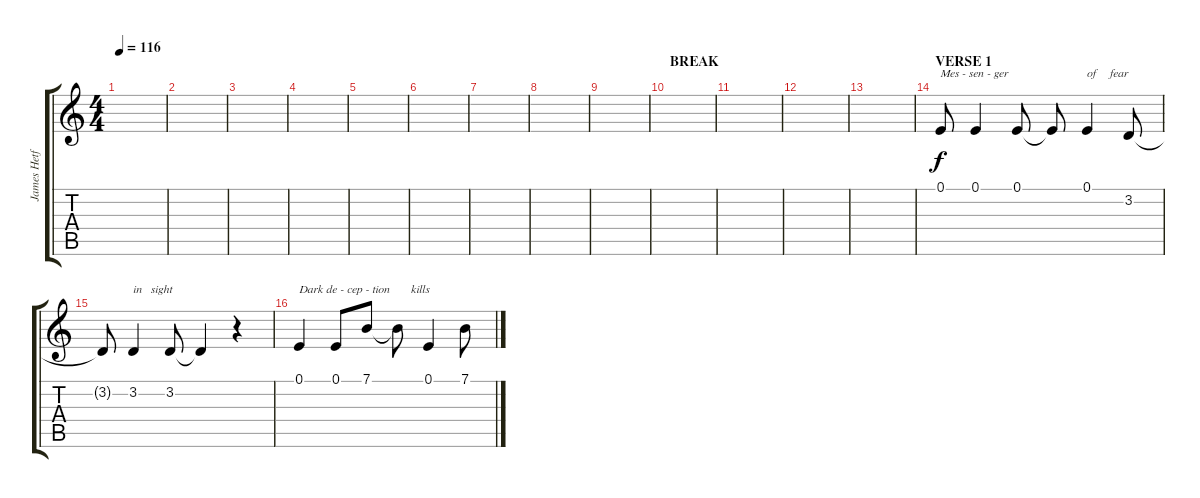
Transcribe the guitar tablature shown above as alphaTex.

\track ("James Hetfeild (Vocals)" "James Hetf") {instrument cello}
\staff {score tabs}
\tuning (E4 B3 G3 D3 A2 D2) {hide}
\ts (4 4)
\tempo 116
\clef g2
\ks c
|
|
|
|
|
|
|
|
|
\section ("" "BREAK")
|
|
|
|
\section ("" "VERSE 1")
0.1.8{txt "Mes - sen - ger "} 0.1.4 0.1.8 0.1{t}.8 0.1.4{txt "of    fear "} 3.2.8 |
3.2{t}.8 3.2.4{txt "in   sight"} 3.2.8 3.2{t}.4 r.4 |
0.1.4{txt "Dark de - cep - tion       kills "} 0.1.8 7.1.8 7.1{t}.8 0.1.4 7.1.8
